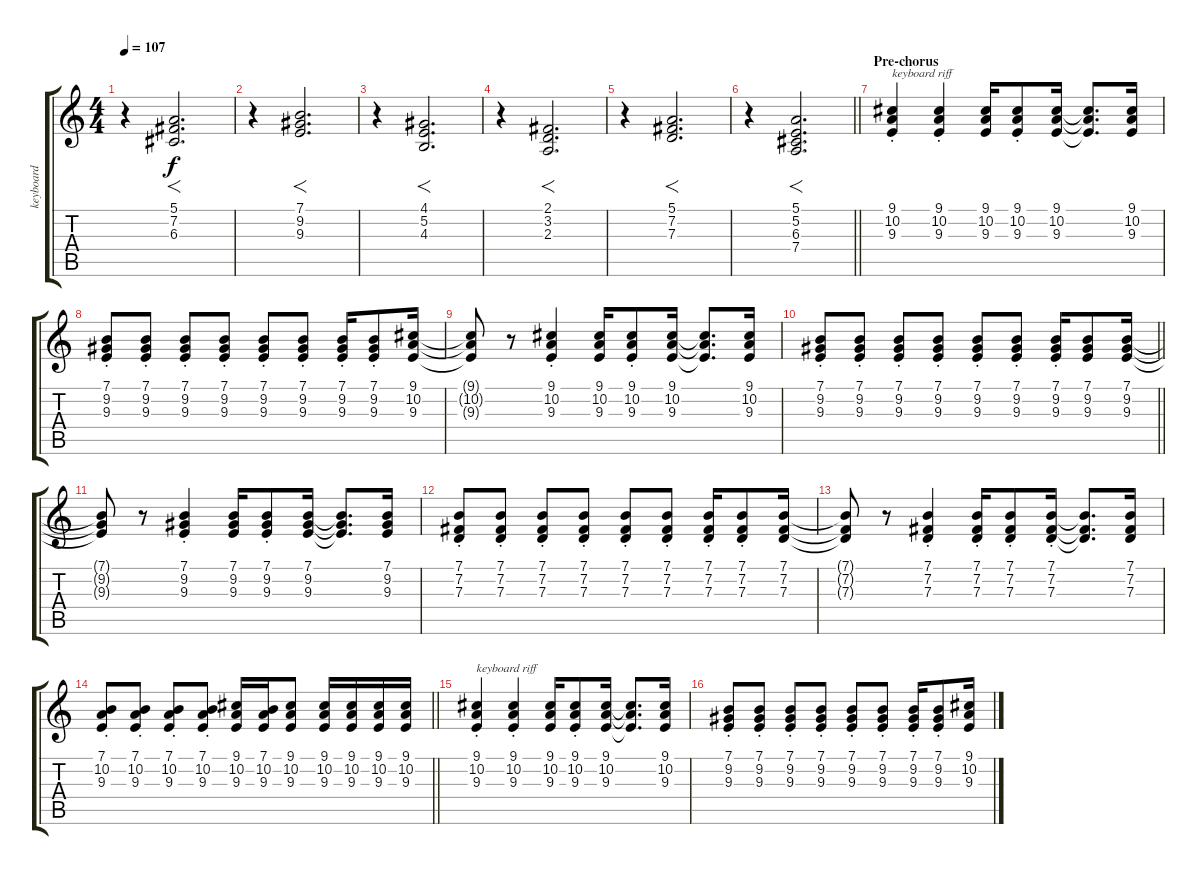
\track ("keyboard" "keyboard") {instrument synthstrings1}
\staff {score tabs}
\tuning (E4 B3 G3 D3 A2 E2) {hide}
\ts (4 4)
\tempo 107
\clef g2
\ks c
r.4{dy f} (5.1 7.2 6.3).2{f d} |
r.4 (7.1 9.2 9.3).2{f d} |
r.4 (4.1 5.2 4.3).2{f d} |
r.4 (2.1 3.2 2.3).2{f d} |
r.4 (5.1 7.2 7.3).2{f d} |
\barLineRight lightlight
r.4 (5.1 5.2 6.3 7.4).2{f d} |
\section ("" "Pre-chorus")
(9.1{st} 10.2{st} 9.3{st}).4{txt "keyboard riff"} (9.1{st} 10.2{st} 9.3{st}).4 (9.1 10.2 9.3).16 (9.1{st} 10.2{st} 9.3{st}).8 (9.1 10.2 9.3).16 (9.1{t} 10.2{t} 9.3{t}).8{d} (9.1 10.2 9.3).16 |
(7.1{st} 9.2{st} 9.3{st}).8 (7.1{st} 9.2{st} 9.3{st}).8 (7.1{st} 9.2{st} 9.3{st}).8 (7.1{st} 9.2{st} 9.3{st}).8 (7.1{st} 9.2{st} 9.3{st}).8 (7.1{st} 9.2{st} 9.3{st}).8 (7.1{st} 9.2{st} 9.3{st}).16 (7.1{st} 9.2{st} 9.3{st}).8 (9.1 10.2 9.3).16 |
(9.1{t} 10.2{t} 9.3{t}).8 r.8 (9.1{st} 10.2{st} 9.3{st}).4 (9.1 10.2 9.3).16 (9.1{st} 10.2{st} 9.3{st}).8 (9.1 10.2 9.3).16 (9.1{t} 10.2{t} 9.3{t}).8{d} (9.1 10.2 9.3).16 |
\barLineRight lightlight
(7.1{st} 9.2{st} 9.3{st}).8 (7.1{st} 9.2{st} 9.3{st}).8 (7.1{st} 9.2{st} 9.3{st}).8 (7.1{st} 9.2{st} 9.3{st}).8 (7.1{st} 9.2{st} 9.3{st}).8 (7.1{st} 9.2{st} 9.3{st}).8 (7.1{st} 9.2{st} 9.3{st}).16 (7.1 9.2 9.3).8 (7.1 9.2 9.3).16 |
(7.1{t} 9.2{t} 9.3{t}).8 r.8 (7.1{st} 9.2{st} 9.3{st}).4 (7.1 9.2 9.3).16 (7.1{st} 9.2{st} 9.3{st}).8 (7.1 9.2 9.3).16 (7.1{t} 9.2{t} 9.3{t}).8{d} (7.1 9.2 9.3).16 |
(7.1{st} 7.2{st} 7.3{st}).8 (7.1{st} 7.2{st} 7.3{st}).8 (7.1{st} 7.2{st} 7.3{st}).8 (7.1{st} 7.2{st} 7.3{st}).8 (7.1{st} 7.2{st} 7.3{st}).8 (7.1{st} 7.2{st} 7.3{st}).8 (7.1{st} 7.2{st} 7.3{st}).16 (7.1{st} 7.2{st} 7.3{st}).8 (7.1 7.2 7.3).16 |
(7.1{t} 7.2{t} 7.3{t}).8 r.8 (7.1{st} 7.2{st} 7.3{st}).4 (7.1{st} 7.2{st} 7.3{st}).16 (7.1{st} 7.2{st} 7.3{st}).8 (7.1{st} 7.2{st} 7.3{st}).16 (7.1{t} 7.2{t} 7.3{t}).8{d} (7.1 7.2 7.3).16 |
\barLineRight lightlight
(7.1{st} 10.2{st} 9.3{st}).8 (7.1{st} 10.2{st} 9.3{st}).8 (7.1{st} 10.2{st} 9.3{st}).8 (7.1{st} 10.2{st} 9.3{st}).8 (9.1 10.2 9.3).16 (7.1 10.2 9.3).16 (9.1 10.2 9.3).8 (9.1 10.2 9.3).16 (9.1 10.2 9.3).16 (9.1 10.2 9.3).16 (9.1 10.2 9.3).16 |
(9.1{st} 10.2{st} 9.3{st}).4{txt "keyboard riff"} (9.1{st} 10.2{st} 9.3{st}).4 (9.1 10.2 9.3).16 (9.1{st} 10.2{st} 9.3{st}).8 (9.1 10.2 9.3).16 (9.1{t} 10.2{t} 9.3{t}).8{d} (9.1 10.2 9.3).16 |
(7.1{st} 9.2{st} 9.3{st}).8 (7.1{st} 9.2{st} 9.3{st}).8 (7.1{st} 9.2{st} 9.3{st}).8 (7.1{st} 9.2{st} 9.3{st}).8 (7.1{st} 9.2{st} 9.3{st}).8 (7.1{st} 9.2{st} 9.3{st}).8 (7.1{st} 9.2{st} 9.3{st}).16 (7.1{st} 9.2{st} 9.3{st}).8 (9.1 10.2 9.3).16
